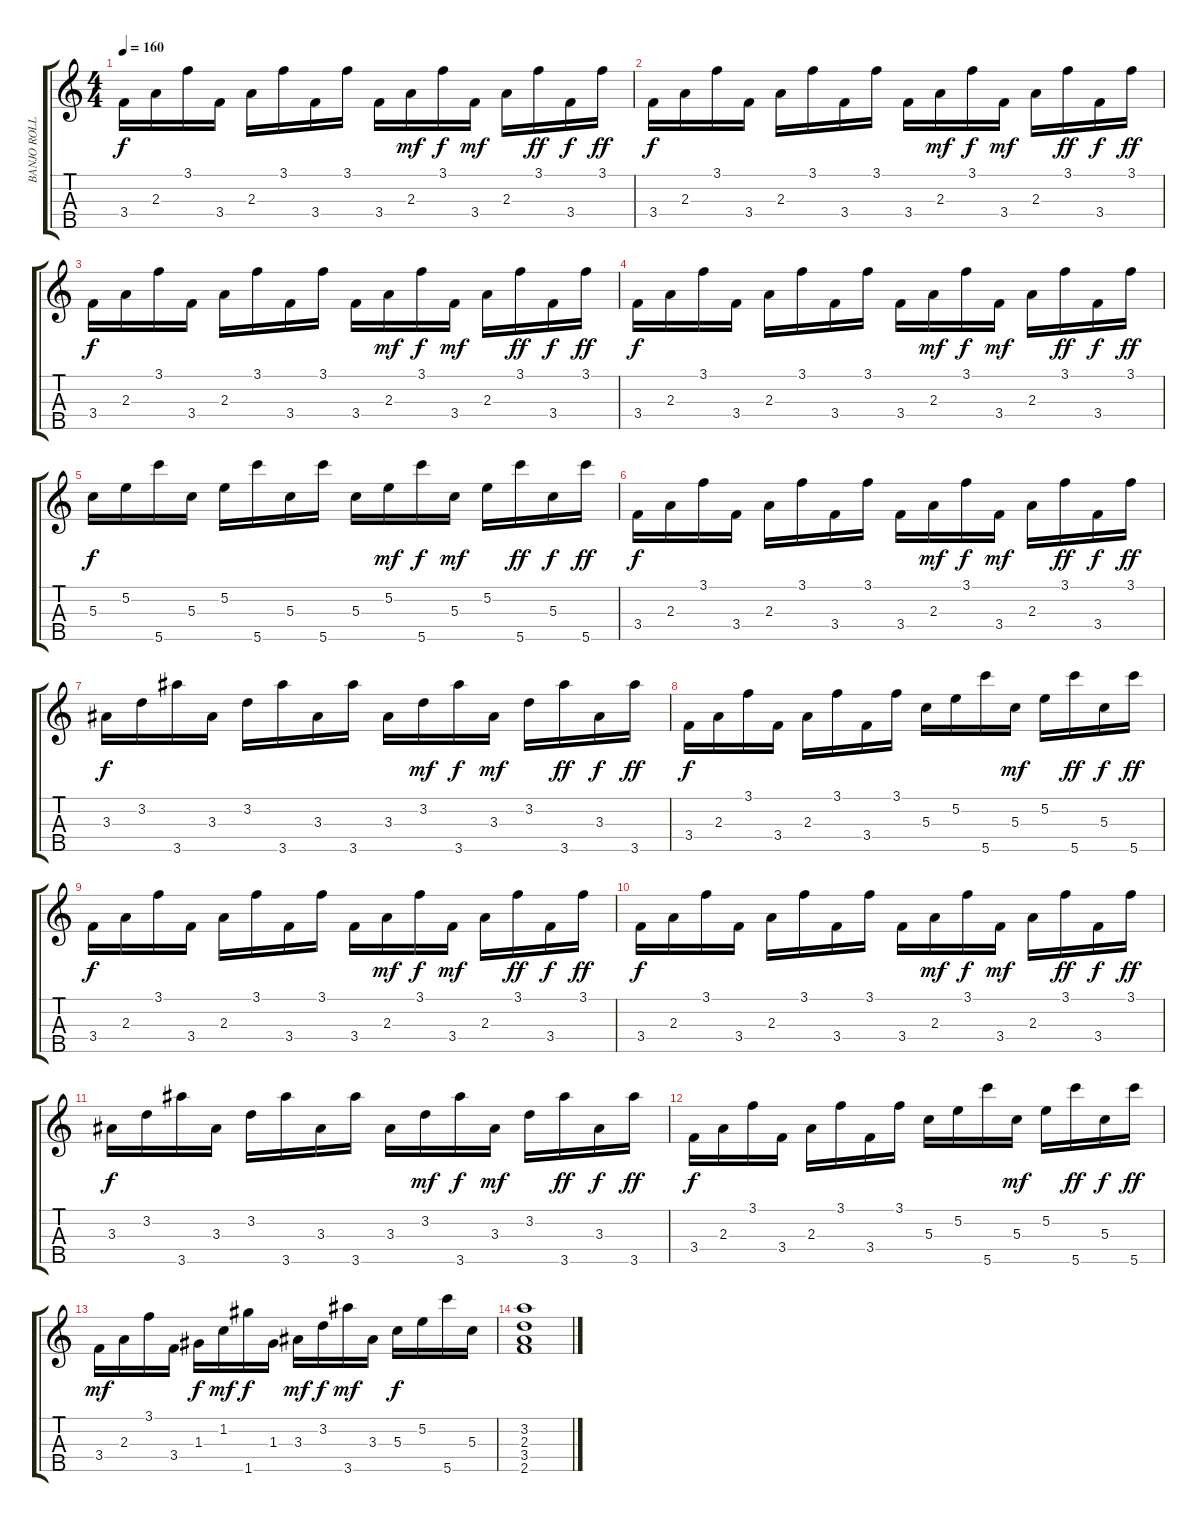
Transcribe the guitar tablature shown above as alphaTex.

\track ("BANJO ROLL" "BANJO ROLL") {instrument banjo}
\staff {score tabs}
\tuning (D4 B3 G3 D3 G4) {hide}
\displaytranspose 12
\ts (4 4)
\tempo 160
\clef g2
\ks c
3.4.16{dy f} 2.3.16 3.1.16 3.4.16 2.3.16 3.1.16 3.4.16 3.1.16 3.4.16 2.3.16{dy mf} 3.1.16{dy f} 3.4.16{dy mf} 2.3.16 3.1.16{dy ff} 3.4.16{dy f} 3.1.16{dy ff} |
3.4.16{dy f} 2.3.16 3.1.16 3.4.16 2.3.16 3.1.16 3.4.16 3.1.16 3.4.16 2.3.16{dy mf} 3.1.16{dy f} 3.4.16{dy mf} 2.3.16 3.1.16{dy ff} 3.4.16{dy f} 3.1.16{dy ff} |
3.4.16{dy f} 2.3.16 3.1.16 3.4.16 2.3.16 3.1.16 3.4.16 3.1.16 3.4.16 2.3.16{dy mf} 3.1.16{dy f} 3.4.16{dy mf} 2.3.16 3.1.16{dy ff} 3.4.16{dy f} 3.1.16{dy ff} |
3.4.16{dy f} 2.3.16 3.1.16 3.4.16 2.3.16 3.1.16 3.4.16 3.1.16 3.4.16 2.3.16{dy mf} 3.1.16{dy f} 3.4.16{dy mf} 2.3.16 3.1.16{dy ff} 3.4.16{dy f} 3.1.16{dy ff} |
5.3.16{dy f} 5.2.16 5.5.16 5.3.16 5.2.16 5.5.16 5.3.16 5.5.16 5.3.16 5.2.16{dy mf} 5.5.16{dy f} 5.3.16{dy mf} 5.2.16 5.5.16{dy ff} 5.3.16{dy f} 5.5.16{dy ff} |
3.4.16{dy f} 2.3.16 3.1.16 3.4.16 2.3.16 3.1.16 3.4.16 3.1.16 3.4.16 2.3.16{dy mf} 3.1.16{dy f} 3.4.16{dy mf} 2.3.16 3.1.16{dy ff} 3.4.16{dy f} 3.1.16{dy ff} |
3.3.16{dy f} 3.2.16 3.5.16 3.3.16 3.2.16 3.5.16 3.3.16 3.5.16 3.3.16 3.2.16{dy mf} 3.5.16{dy f} 3.3.16{dy mf} 3.2.16 3.5.16{dy ff} 3.3.16{dy f} 3.5.16{dy ff} |
3.4.16{dy f} 2.3.16 3.1.16 3.4.16 2.3.16 3.1.16 3.4.16 3.1.16 5.3.16 5.2.16 5.5.16 5.3.16{dy mf} 5.2.16 5.5.16{dy ff} 5.3.16{dy f} 5.5.16{dy ff} |
3.4.16{dy f} 2.3.16 3.1.16 3.4.16 2.3.16 3.1.16 3.4.16 3.1.16 3.4.16 2.3.16{dy mf} 3.1.16{dy f} 3.4.16{dy mf} 2.3.16 3.1.16{dy ff} 3.4.16{dy f} 3.1.16{dy ff} |
3.4.16{dy f} 2.3.16 3.1.16 3.4.16 2.3.16 3.1.16 3.4.16 3.1.16 3.4.16 2.3.16{dy mf} 3.1.16{dy f} 3.4.16{dy mf} 2.3.16 3.1.16{dy ff} 3.4.16{dy f} 3.1.16{dy ff} |
3.3.16{dy f} 3.2.16 3.5.16 3.3.16 3.2.16 3.5.16 3.3.16 3.5.16 3.3.16 3.2.16{dy mf} 3.5.16{dy f} 3.3.16{dy mf} 3.2.16 3.5.16{dy ff} 3.3.16{dy f} 3.5.16{dy ff} |
3.4.16{dy f} 2.3.16 3.1.16 3.4.16 2.3.16 3.1.16 3.4.16 3.1.16 5.3.16 5.2.16 5.5.16 5.3.16{dy mf} 5.2.16 5.5.16{dy ff} 5.3.16{dy f} 5.5.16{dy ff} |
3.4.16{dy mf} 2.3.16 3.1.16 3.4.16 1.3.16{dy f} 1.2.16{dy mf} 1.5.16{dy f} 1.3.16 3.3.16{dy mf} 3.2.16{dy f} 3.5.16{dy mf} 3.3.16 5.3.16{dy f} 5.2.16 5.5.16 5.3.16 |
(3.2 2.3 3.4 2.5).1
